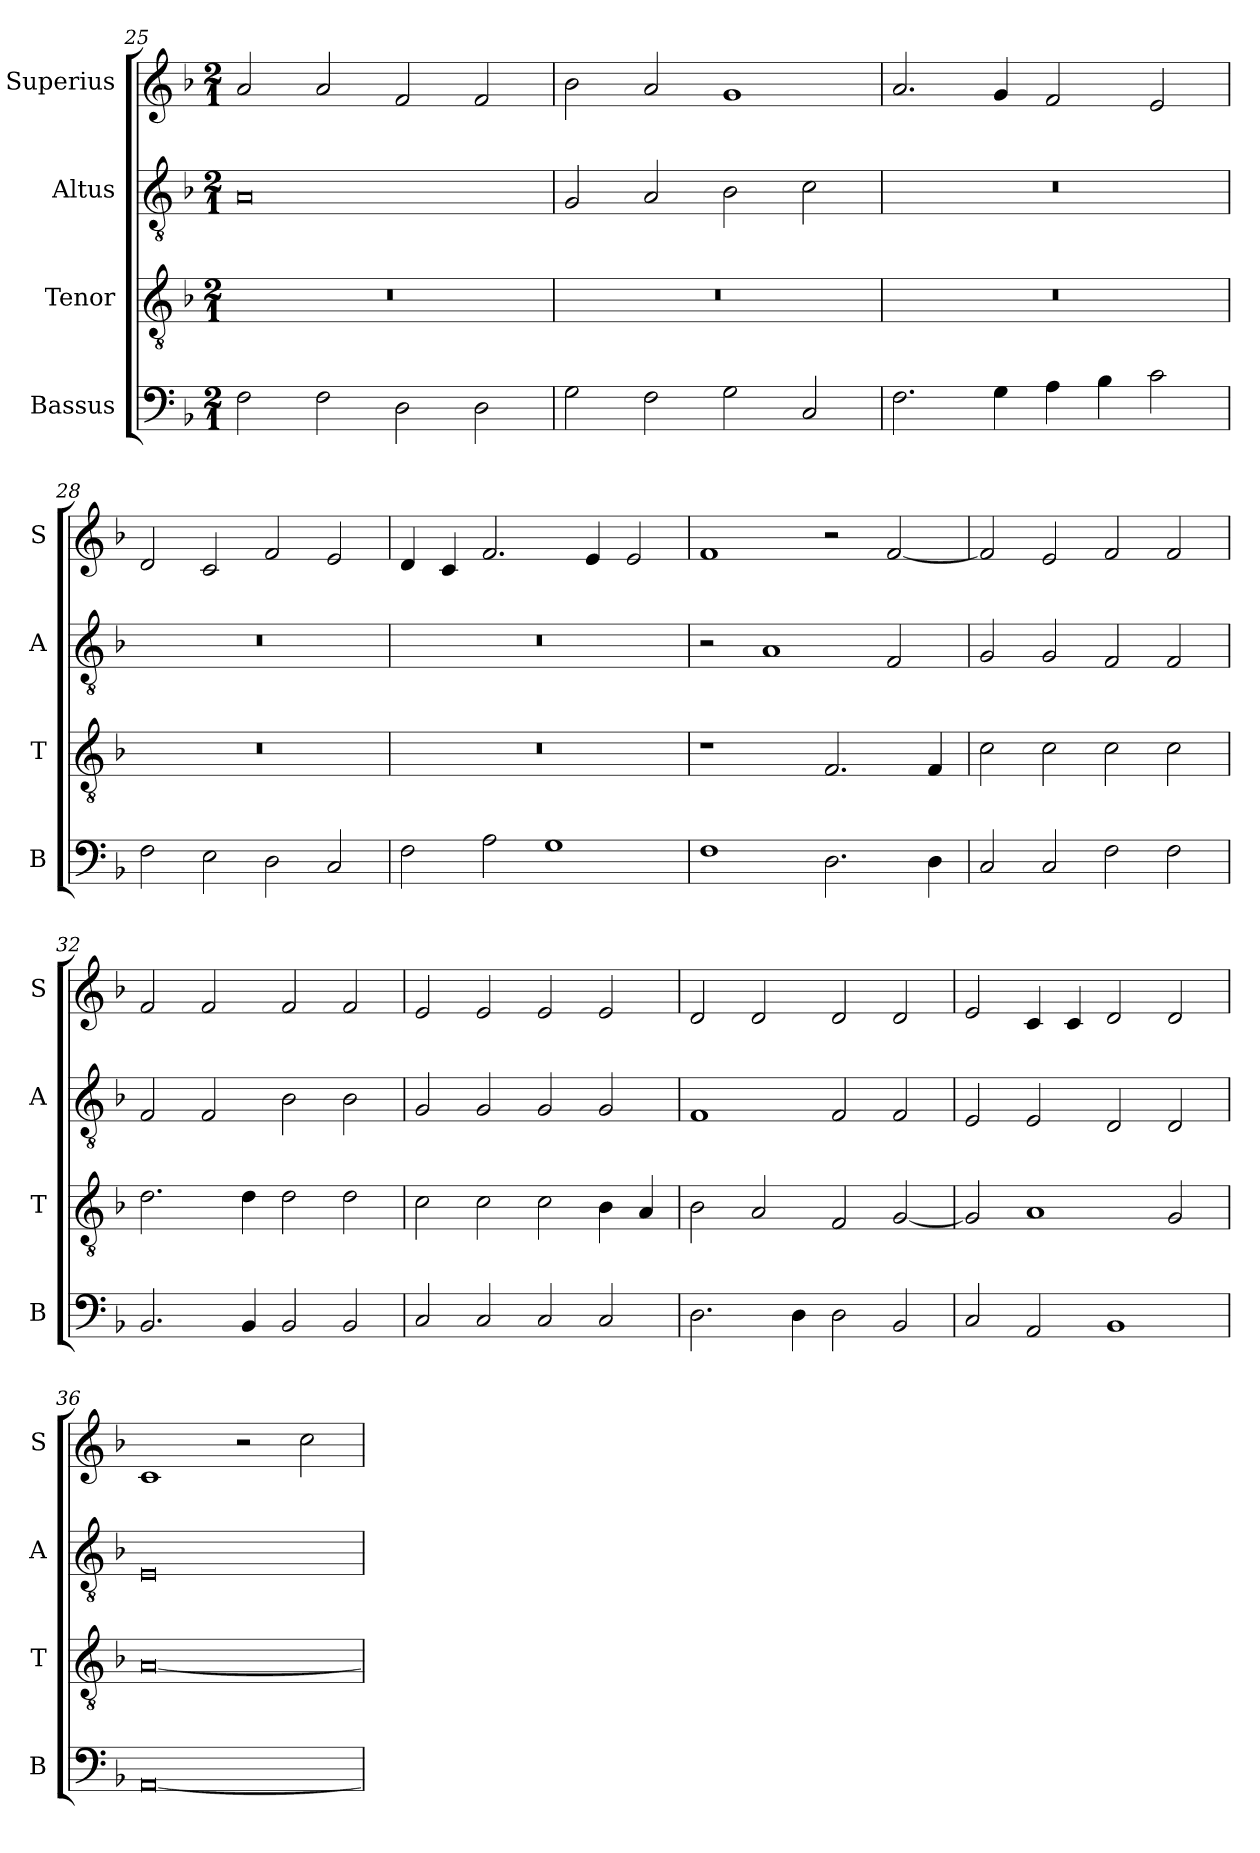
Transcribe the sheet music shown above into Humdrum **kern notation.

**kern	**kern	**kern	**kern
*part4	*part3	*part2	*part1
*staff4	*staff3	*staff2	*staff1
*I"Bassus	*I"Tenor	*I"Altus	*I"Superius
*I'B	*I'T	*I'A	*I'S
*clefF4	*clefGv2	*clefGv2	*clefG2
*k[b-]	*k[b-]	*k[b-]	*k[b-]
*M2/1	*M2/1	*M2/1	*M2/1
=25	=25	=25	=25
2F\	0r	0A	2a/
2F\	.	.	2a/
2D\	.	.	2f/
2D\	.	.	2f/
=26	=26	=26	=26
2G\	0r	2G/	2b-\
2F\	.	2A/	2a/
2G\	.	2B-\	1g
2C/	.	2c\	.
=27	=27	=27	=27
2.F\	0r	0r	2.a/
4G\	.	.	4g/
4A\	.	.	2f/
4B-\	.	.	.
2c\	.	.	2e/
=28	=28	=28	=28
2F\	0r	0r	2d/
2E\	.	.	2c/
2D\	.	.	2f/
2C/	.	.	2e/
=29	=29	=29	=29
2F\	0r	0r	4d/
.	.	.	4c/
2A\	.	.	2.f/
1G	.	.	.
.	.	.	4e/
.	.	.	2e/
=30	=30	=30	=30
1F	1r	2r	1f
.	.	1A	.
2.D\	2.F/	.	2r
.	.	2F/	[2f/
4D\	4F/	.	.
=31	=31	=31	=31
2C/	2c\	2G/	2f/]
2C/	2c\	2G/	2e/
2F\	2c\	2F/	2f/
2F\	2c\	2F/	2f/
=32	=32	=32	=32
2.BB-/	2.d\	2F/	2f/
.	.	2F/	2f/
4BB-/	4d\	.	.
2BB-/	2d\	2B-\	2f/
2BB-/	2d\	2B-\	2f/
=33	=33	=33	=33
2C/	2c\	2G/	2e/
2C/	2c\	2G/	2e/
2C/	2c\	2G/	2e/
2C/	4B-\	2G/	2e/
.	4A/	.	.
=34	=34	=34	=34
2.D\	2B-\	1F	2d/
.	2A/	.	2d/
4D\	.	.	.
2D\	2F/	2F/	2d/
2BB-/	[2G/	2F/	2d/
=35	=35	=35	=35
2C/	2G/]	2E/	2e/
2AA/	1A	2E/	4c/
.	.	.	4c/
1BB-	.	2D/	2d/
.	2G/	2D/	2d/
=36	=36	=36	=36
[0AA	[0A	0E	1c
.	.	.	2r
.	.	.	2cc\
=	=	=	=
*-	*-	*-	*-
